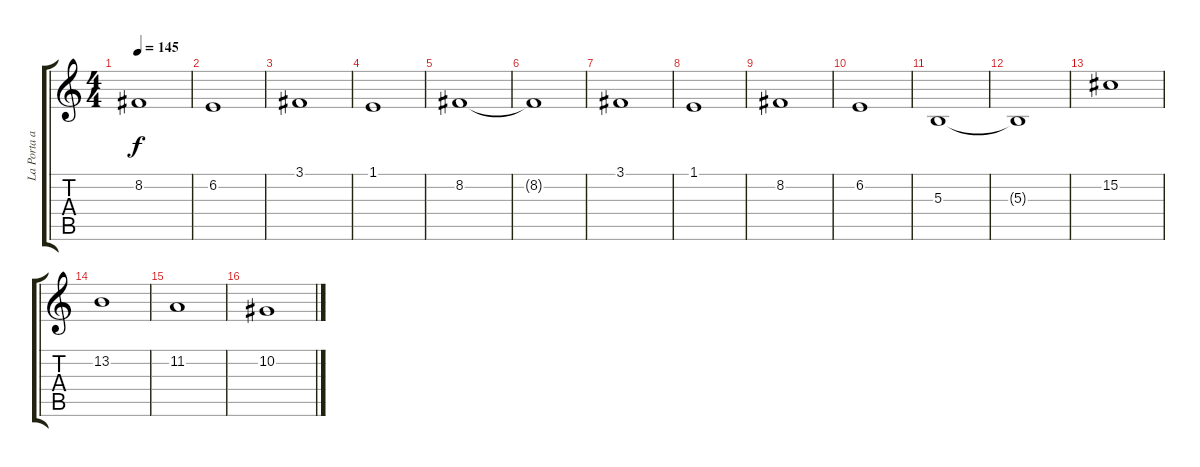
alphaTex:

\track ("La Porta al fondo" "La Porta a") {instrument stringensemble1}
\staff {score tabs}
\tuning (Eb4 Bb3 Gb3 Db3 Ab2 Eb2) {hide}
\ts (4 4)
\tempo 145
\clef g2
\ks c
8.2.1{dy f} |
6.2.1 |
3.1.1{volume 11 instrument voiceoohs} |
1.1.1 |
8.2.1 |
8.2{t}.1 |
3.1.1 |
1.1.1 |
8.2.1 |
6.2.1 |
5.3.1 |
5.3{t}.1 |
15.2.1 |
13.2.1 |
11.2.1 |
10.2.1
